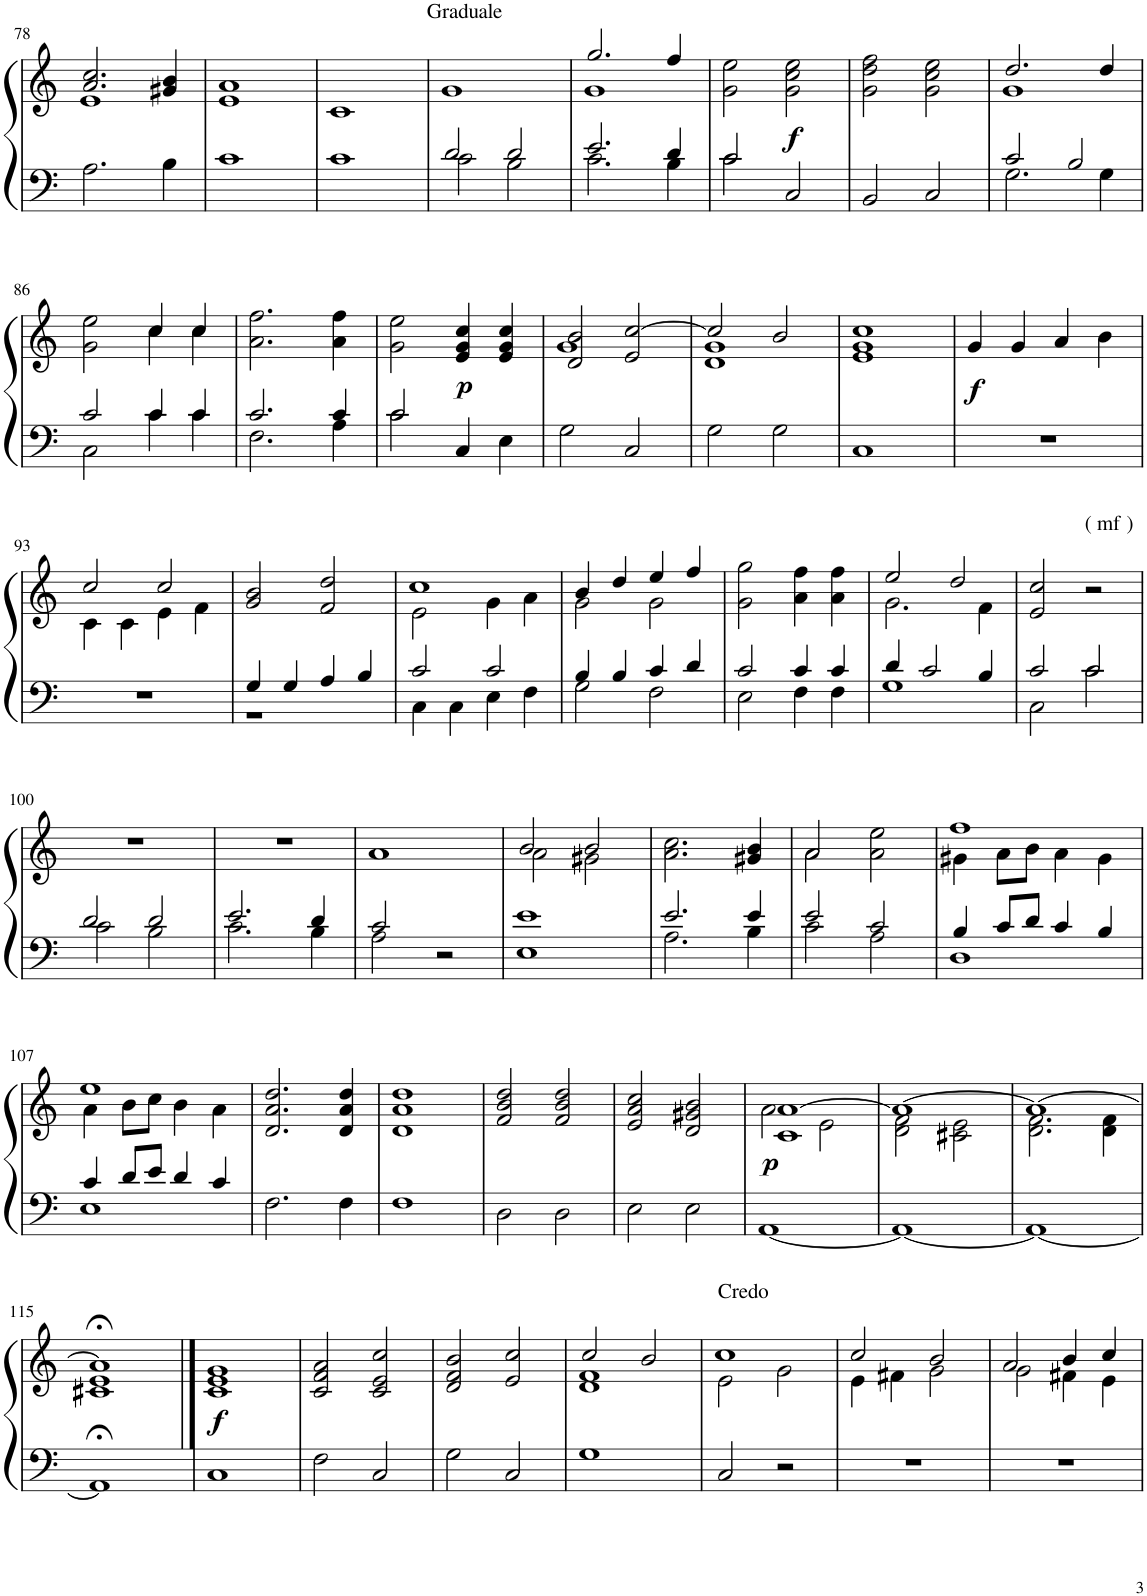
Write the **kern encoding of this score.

**kern	**kern	**dynam
*part1	*part1	*part1
*staff2	*staff1	*staff1/2
*I"[Organ [manuals]] (a)	*	*
!!LO:PB:g=z
*clefF4	*clefG2	*
*k[]	*k[]	*
*M2/2	*M2/2	*
*met(c|)	*met(c|)	*
=78	=78	=78
*	*^	*
2.A\	2.a/ 2.cc/	1e	.
4B\	4g#X/ 4b/	.	.
*	*v	*v	*
=79	=79	=79
1c	1e 1a	.
=80	=80	=80
1c	1c	.
!	!LO:TX:a:t=Graduale	!
=81	=81	=81
*^	*	*
2d/	2c\	1g	.
2d/	2B\	.	.
=82	=82	=82	=82
*	*	*^	*
2.e/	2.c\	2.gg/	1g	.
4d/	4B\	4ff/	.	.
*	*	*v	*v	*
=83	=83	=83	=83
2c/	2c\	2g\ 2ee\	.
!	!	!	!LO:DY:b
2C/	2ryy	2g\ 2cc\ 2ee\	f
*v	*v	*	*
=84	=84	=84
2BB/	2g\ 2dd\ 2ff\	.
2C/	2g\ 2cc\ 2ee\	.
=85	=85	=85
*^	*^	*
2c/	2.G\	2.dd/	1g	.
2B/	.	.	.	.
.	4G\	4dd/	.	.
!!LO:LB:g=z	!!
=86	=86	=86	=86	=86
2c/	2C\	2g\ 2ee\	2ryy	.
4c/	4c\	4cc/	4cc\	.
4c/	4c\	4cc/	4cc\	.
*	*	*v	*v	*
=87	=87	=87	=87
2.c/	2.F\	2.a\ 2.ff\	.
4c/	4A\	4a\ 4ff\	.
=88	=88	=88	=88
2c/	2c\	2g\ 2ee\	.
!	!	!	!LO:DY:b
4C/	2ryy	4e/ 4g/ 4cc/	p
4E\	.	4e/ 4g/ 4cc/	.
*v	*v	*	*
=89	=89	=89
*	*^	*
2G\	2d/ 2b/	1g	.
2C/	2e/ [2cc/	.	.
=90	=90	=90	=90
2G\	2cc/]	1d 1g	.
2G\	2b/	.	.
*	*v	*v	*
=91	=91	=91
1C	1e 1g 1cc	.
=92	=92	=92
!	!	!LO:DY:b
1r	4g/	f
.	4g/	.
.	4a/	.
.	4b\	.
!!LO:LB:g=z
=93	=93	=93
*	*^	*
1r	2cc/	4c\	.
.	.	4c\	.
.	2cc/	4e\	.
.	.	4f\	.
*	*v	*v	*
=94	=94	=94
*^	*	*
4G/	1r	2g/ 2b/	.
4G/	.	.	.
4A/	.	2f/ 2dd/	.
4B/	.	.	.
=95	=95	=95	=95
*	*	*^	*
2c/	4C\	1cc	2e\	.
.	4C\	.	.	.
2c/	4E\	.	4g\	.
.	4F\	.	4a\	.
=96	=96	=96	=96	=96
4B/	2G\	4b/	2g\	.
4B/	.	4dd/	.	.
4c/	2F\	4ee/	2g\	.
4d/	.	4ff/	.	.
*	*	*v	*v	*
=97	=97	=97	=97
2c/	2E\	2g\ 2gg\	.
4c/	4F\	4a\ 4ff\	.
4c/	4F\	4a\ 4ff\	.
=98	=98	=98	=98
*	*	*^	*
4d/	1G	2ee/	2.g\	.
2c/	.	.	.	.
.	.	2dd/	.	.
4B/	.	.	4f\	.
*	*	*v	*v	*
=99	=99	=99	=99
2c/	2C\	2e/ 2cc/	.
!	!	!LO:TX:a:t=( mf )	!
2c/	2c\	2r	.
!!LO:LB:g=z
=100	=100	=100	=100
2d/	2c\	1r	.
2d/	2B\	.	.
=101	=101	=101	=101
2.e/	2.c\	1r	.
4d/	4B\	.	.
=102	=102	=102	=102
2c/	2A\	1a	.
2r	2ryy	.	.
*v	*v	*	*
=103	=103	=103
*	*^	*
1E 1e	2b/	2a\	.
.	2b/	2g#X\	.
*	*v	*v	*
=104	=104	=104
*^	*	*
2.e/	2.A\	2.a\ 2.cc\	.
4e/	4B\	4g#X/ 4b/	.
=105	=105	=105	=105
*	*	*^	*
2e/	2c\	2a/	2a\	.
2c/	2A\	2a\ 2ee\	2ryy	.
=106	=106	=106	=106	=106
4B/	1D	1ff	4g#X\	.
8c/L	.	.	8a\L	.
8d/J	.	.	8b\J	.
4c/	.	.	4a\	.
4B/	.	.	4g#\	.
!!LO:LB:g=z	!!
=107	=107	=107	=107	=107
4c/	1E	1ee	4a\	.
8d/L	.	.	8b\L	.
8e/J	.	.	8cc\J	.
4d/	.	.	4b\	.
4c/	.	.	4a\	.
*v	*v	*	*	*
*	*v	*v	*
=108	=108	=108
2.F\	2.d/ 2.a/ 2.dd/	.
4F\	4d/ 4a/ 4dd/	.
=109	=109	=109
1F	1d 1a 1dd	.
=110	=110	=110
2D\	2f/ 2b/ 2dd/	.
2D\	2f/ 2b/ 2dd/	.
=111	=111	=111
2E\	2e/ 2a/ 2cc/	.
2E\	2d/ 2g#X/ 2b/	.
=112	=112	=112
*	*^	*
!	!	!	!LO:DY:b
[1AA	1c [1a	2a\	p
.	.	2e\	.
=113	=113	=113	=113
1AA_	1a_	2d\ 2f\	.
.	.	2c#X\ 2e\	.
=114	=114	=114	=114
1AA_	1a_	2.d\ 2.f\	.
.	.	4d\ 4f\	.
!!LO:LB:g=z	!!
=115	=115	=115	=115
1AA;<]	1a;<]	1c#X 1e	.
==116	==116	==116	==116
!	!	!	!LO:DY:b
*	*v	*v	*
1C	1c 1e 1g	f
=117	=117	=117
2F\	2c/ 2f/ 2a/	.
2C/	2c/ 2e/ 2cc/	.
=118	=118	=118
2G\	2d/ 2f/ 2b/	.
2C/	2e/ 2cc/	.
=119	=119	=119
*	*^	*
1G	2cc/	1d 1f	.
.	2b/	.	.
=120	=120	=120	=120
!	!LO:TX:a:t=Credo	!	!
2C/	1cc	2e\	.
2r	.	2g\	.
=121	=121	=121	=121
1r	2cc/	4e\	.
.	.	4f#X\	.
.	2b/	2g\	.
=122	=122	=122	=122
1r	2a/	2g\	.
.	4b/	4f#X\	.
.	4cc/	4e\	.
*	*v	*v	*
=	=	=
*-	*-	*-
